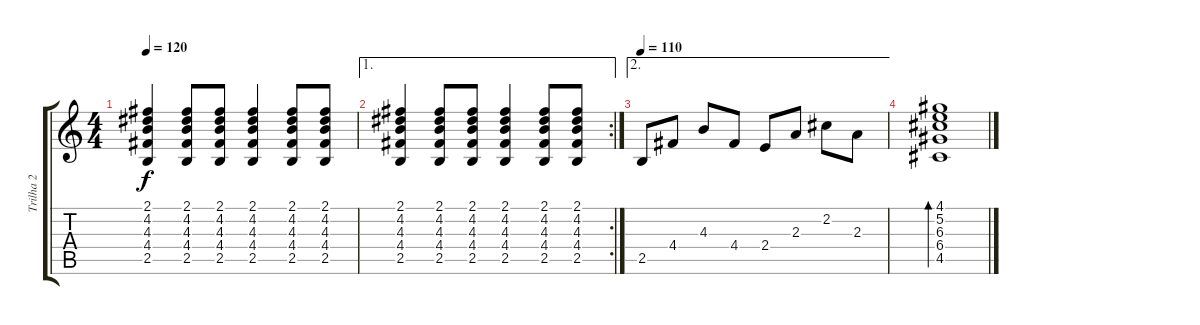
\track ("Trilha 2" "Trilha 2") {instrument acousticguitarsteel}
\staff {score tabs}
\tuning (E4 B3 G3 D3 A2 E2) {hide}
\ts (4 4)
\tempo 120
\clef g2
\ks c
(2.1 4.2 4.3 4.4 2.5).4{dy f} (2.1 4.2 4.3 4.4 2.5).8 (2.1 4.2 4.3 4.4 2.5).8 (2.1 4.2 4.3 4.4 2.5).4 (2.1 4.2 4.3 4.4 2.5).8 (2.1 4.2 4.3 4.4 2.5).8 |
\ae 1
\rc 2
(2.1 4.2 4.3 4.4 2.5).4 (2.1 4.2 4.3 4.4 2.5).8 (2.1 4.2 4.3 4.4 2.5).8 (2.1 4.2 4.3 4.4 2.5).4 (2.1 4.2 4.3 4.4 2.5).8 (2.1 4.2 4.3 4.4 2.5).8 |
\ae 2
\tempo 90
\tempo 110
2.5.8 4.4.8 4.3.8 4.4.8 2.4.8 2.3.8 2.2.8 2.3.8 |
(4.1 5.2 6.3 6.4 4.5).1{bd 480}
